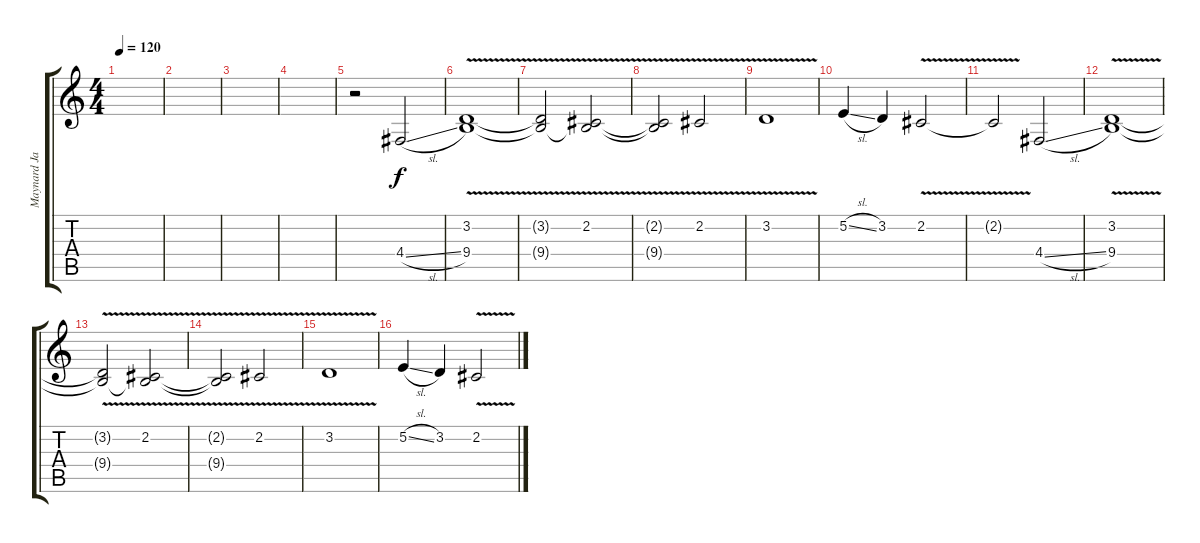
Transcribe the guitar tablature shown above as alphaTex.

\track ("Maynard James Keenan" "Maynard Ja") {instrument synthstrings2}
\staff {score tabs}
\tuning (E4 B3 G3 D3 A2 E2) {hide}
\ts (4 4)
\tempo 120
\clef g2
\ks c
|
|
|
|
r.2{volume 7} 4.4{sl}.2 |
(3.2 9.4{v}).1 |
(3.2{t} 9.4{t}).2 (2.2{v} 9.4{t}).2{volume 3} |
(2.2{t} 9.4{t}).2 2.2{v}.2{volume 6} |
3.2{v}.1 |
5.2{sl}.4 3.2.4 2.2{v}.2 |
2.2{t}.2 4.4{sl}.2 |
(3.2 9.4{v}).1 |
(3.2{t} 9.4{t}).2 (2.2{v} 9.4{t}).2{volume 3} |
(2.2{t} 9.4{t}).2 2.2{v}.2{volume 6} |
3.2{v}.1 |
5.2{sl}.4 3.2.4 2.2{v}.2
